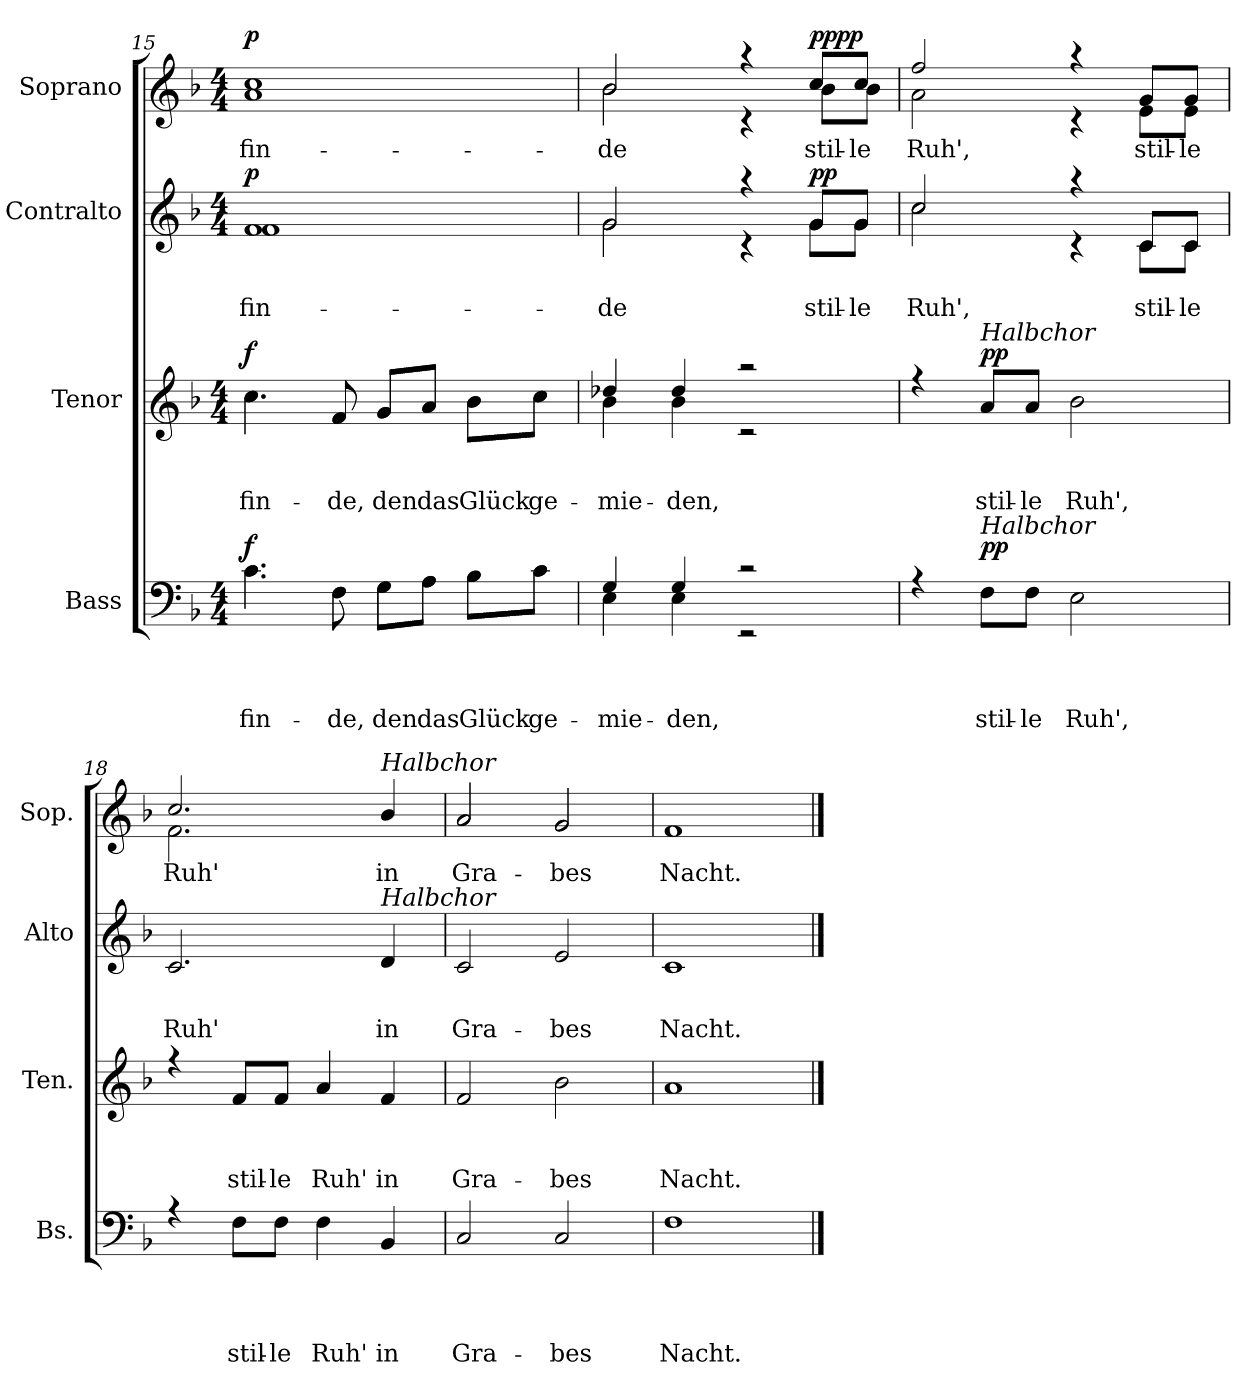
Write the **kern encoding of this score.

**kern	**text	**text	**text	**text	**dynam	**kern	**text	**text	**text	**dynam	**kern	**text	**text	**dynam	**kern	**text	**dynam
*part4	*part4	*part4	*part4	*part4	*part4	*part3	*part3	*part3	*part3	*part3	*part2	*part2	*part2	*part2	*part1	*part1	*part1
*staff4	*staff4	*staff4	*staff4	*staff4	*staff4	*staff3	*staff3	*staff3	*staff3	*staff3	*staff2	*staff2	*staff2	*staff2	*staff1	*staff1	*staff1
*I"Bass	*	*	*	*	*	*I"Tenor	*	*	*	*	*I"Contralto	*	*	*	*I"Soprano	*	*
*I'Bs.	*	*	*	*	*	*I'Ten.	*	*	*	*	*I'Alto	*	*	*	*I'Sop.	*	*
*clefF4	*	*	*	*	*	*clefG2	*	*	*	*	*clefG2	*	*	*	*clefG2	*	*
*	*	*	*	*	*	*ITrd7c12	*	*	*	*	*	*	*	*	*	*	*
*k[b-]	*	*	*	*	*	*k[b-]	*	*	*	*	*k[b-]	*	*	*	*k[b-]	*	*
*F:	*	*	*	*	*	*F:	*	*	*	*	*F:	*	*	*	*F:	*	*
*M4/4	*	*	*	*	*	*M4/4	*	*	*	*	*M4/4	*	*	*	*M4/4	*	*
=15	=15	=15	=15	=15	=15	=15	=15	=15	=15	=15	=15	=15	=15	=15	=15	=15	=15
!	!	!	!	!LO:LY:b	!LO:DY:a	!	!	!	!LO:LY:b	!LO:DY:a	!	!	!LO:LY:b	!LO:DY:a	!	!LO:LY:b	!LO:DY:a
*^	*	*	*	*	*	*^	*	*	*	*	*^	*	*	*	*^	*	*
4.c\	4.c\	.	.	.	fin-	f	4.c\	4.c\	.	.	fin-	f	1f	1f	.	fin-	p	1cc	1a	fin-	p
!	!	!	!	!	!LO:LY:b	!	!	!	!	!	!LO:LY:b	!	!	!	!	!	!	!	!	!	!
8F\	8F\	.	.	.	-de,	.	8F/	8F/	.	.	-de,	.	.	.	.	.	.	.	.	.	.
!	!	!	!	!	!LO:LY:b	!	!	!	!	!	!LO:LY:b	!	!	!	!	!	!	!	!	!	!
8G\L	8G\L	.	.	.	den	.	8G/L	8G/L	.	.	den	.	.	.	.	.	.	.	.	.	.
!	!	!	!	!	!LO:LY:b	!	!	!	!	!	!LO:LY:b	!	!	!	!	!	!	!	!	!	!
8A\J	8A\J	.	.	.	das	.	8A/J	8A/J	.	.	das	.	.	.	.	.	.	.	.	.	.
!	!	!	!	!	!LO:LY:b	!	!	!	!	!	!LO:LY:b	!	!	!	!	!	!	!	!	!	!
8B-\L	8B-\L	.	.	.	Glück	.	8B-\L	8B-\L	.	.	Glück	.	.	.	.	.	.	.	.	.	.
!	!	!	!	!	!LO:LY:b	!	!	!	!	!	!LO:LY:b	!	!	!	!	!	!	!	!	!	!
8c\J	8c\J	.	.	.	ge-	.	8c\J	8c\J	.	.	ge-	.	.	.	.	.	.	.	.	.	.
!!LO:LB:g=z	!!
=16	=16	=16	=16	=16	=16	=16	=16	=16	=16	=16	=16	=16	=16	=16	=16	=16	=16	=16	=16	=16	=16
!	!	!	!	!	!LO:LY:b	!	!	!	!	!	!LO:LY:b	!	!	!	!	!LO:LY:b	!	!	!	!LO:LY:b	!
4G/	4E\	.	.	.	-mie-	.	4d-X/	4B-\	.	.	-mie-	.	2g/	2g\	.	-de	.	2b-/	2b-\	-de	.
!	!	!	!	!	!LO:LY:b	!	!	!	!	!	!LO:LY:b	!	!	!	!	!	!	!	!	!	!
4G/	4E\	.	.	.	-den,	.	4d-/	4B-\	.	.	-den,	.	.	.	.	.	.	.	.	.	.
2rc	2rEE	.	.	.	.	.	2raa	2rc	.	.	.	.	4raa	4rc	.	.	.	4raa	4rc	.	.
!	!	!	!	!	!	!	!	!	!	!	!	!	!	!	!	!LO:LY:b	!LO:DY:a	!	!	!LO:LY:b	!LO:DY:a
!	!	!	!	!	!	!	!	!	!	!	!	!	!	!	!	!	!	!	!	!	!LO:DY:n=1:a
.	.	.	.	.	.	.	.	.	.	.	.	.	8g/L	8g\L	.	stil-	pp	8cc/L	8b-\L	stil-	pp pp
!	!	!	!	!	!	!	!	!	!	!	!	!	!	!	!	!LO:LY:b	!	!	!	!LO:LY:b	!
.	.	.	.	.	.	.	.	.	.	.	.	.	8g/J	8g\J	.	-le	.	8cc/J	8b-\J	-le	.
=17	=17	=17	=17	=17	=17	=17	=17	=17	=17	=17	=17	=17	=17	=17	=17	=17	=17	=17	=17	=17	=17
!	!	!	!	!	!	!	!	!	!	!	!	!	!	!	!	!LO:LY:b	!	!	!	!LO:LY:b	!
4r	1ryy	.	.	.	.	.	4r	1ryy	.	.	.	.	2cc\	2cc/	.	Ruh',	.	2ff/	2a\	Ruh',	.
!	!	!	!	!	!	!	!LO:TX:a:i:t=Halbchor	!	!	!	!	!	!	!	!	!	!	!	!	!	!
!LO:TX:a:i:t=Halbchor	!	!	!	!	!	!	!	!	!	!	!	!	!	!	!	!	!	!	!	!	!
!	!	!	!	!	!LO:LY:b	!LO:DY:a	!	!	!	!	!LO:LY:b	!LO:DY:a	!	!	!	!	!	!	!	!	!
8F\L	.	.	.	.	stil-	pp	8A/L	.	.	.	stil-	pp	.	.	.	.	.	.	.	.	.
!	!	!	!	!	!LO:LY:b	!	!	!	!	!	!LO:LY:b	!	!	!	!	!	!	!	!	!	!
8F\J	.	.	.	.	-le	.	8A/J	.	.	.	-le	.	.	.	.	.	.	.	.	.	.
!	!	!	!	!	!LO:LY:b	!	!	!	!	!	!LO:LY:b	!	!	!	!	!	!	!	!	!	!
2E\	.	.	.	.	Ruh',	.	2B-\	.	.	.	Ruh',	.	4raa	4rc	.	.	.	4raa	4rc	.	.
!	!	!	!	!	!	!	!	!	!	!	!	!	!	!	!	!LO:LY:b	!	!	!	!LO:LY:b	!
.	.	.	.	.	.	.	.	.	.	.	.	.	8c/L	8c\L	.	stil-	.	8g/L	8e\L	stil-	.
!	!	!	!	!	!	!	!	!	!	!	!	!	!	!	!	!LO:LY:b	!	!	!	!LO:LY:b	!
.	.	.	.	.	.	.	.	.	.	.	.	.	8c/J	8c\J	.	-le	.	8g/J	8e\J	-le	.
=18	=18	=18	=18	=18	=18	=18	=18	=18	=18	=18	=18	=18	=18	=18	=18	=18	=18	=18	=18	=18	=18
!	!	!	!	!	!	!	!	!	!	!	!	!	!	!	!	!LO:LY:b	!	!	!	!LO:LY:b	!
4r	1ryy	.	.	.	.	.	4r	1ryy	.	.	.	.	2.c/	1ryy	.	Ruh'	.	2.cc/	2.f\	Ruh'	.
!	!	!	!	!	!LO:LY:b	!	!	!	!	!	!LO:LY:b	!	!	!	!	!	!	!	!	!	!
8F\L	.	.	.	.	stil-	.	8F/L	.	.	.	stil-	.	.	.	.	.	.	.	.	.	.
!	!	!	!	!	!LO:LY:b	!	!	!	!	!	!LO:LY:b	!	!	!	!	!	!	!	!	!	!
8F\J	.	.	.	.	-le	.	8F/J	.	.	.	-le	.	.	.	.	.	.	.	.	.	.
!	!	!	!	!	!LO:LY:b	!	!	!	!	!	!LO:LY:b	!	!	!	!	!	!	!	!	!	!
4F\	.	.	.	.	Ruh'	.	4A/	.	.	.	Ruh'	.	.	.	.	.	.	.	.	.	.
!	!	!	!	!	!	!	!	!	!	!	!	!	!	!	!	!	!	!LO:TX:a:i:t=Halbchor	!	!	!
!	!	!	!	!	!	!	!	!	!	!	!	!	!LO:TX:a:i:t=Halbchor	!	!	!	!	!	!	!	!
!	!	!	!	!	!LO:LY:b	!	!	!	!	!	!LO:LY:b	!	!	!	!	!LO:LY:b	!	!	!	!LO:LY:b	!
4BB-/	.	.	.	.	in	.	4F/	.	.	.	in	.	4d/	.	.	in	.	4b-/	4ryy	in	.
=19	=19	=19	=19	=19	=19	=19	=19	=19	=19	=19	=19	=19	=19	=19	=19	=19	=19	=19	=19	=19	=19
!	!	!	!	!	!LO:LY:b	!	!	!	!	!	!LO:LY:b	!	!	!	!	!LO:LY:b	!	!	!	!LO:LY:b	!
2C/	1ryy	.	.	.	Gra-	.	2F/	1ryy	.	.	Gra-	.	2c/	1ryy	.	Gra-	.	2a/	2a/	Gra-	.
!	!	!	!	!	!LO:LY:b	!	!	!	!	!	!LO:LY:b	!	!	!	!	!LO:LY:b	!	!	!	!LO:LY:b	!
2C/	.	.	.	.	-bes	.	2B-\	.	.	.	-bes	.	2e/	.	.	-bes	.	2g/	2g/	-bes	.
=20	=20	=20	=20	=20	=20	=20	=20	=20	=20	=20	=20	=20	=20	=20	=20	=20	=20	=20	=20	=20	=20
!	!	!	!	!	!LO:LY:b	!	!	!	!	!	!LO:LY:b	!	!	!	!	!LO:LY:b	!	!	!	!LO:LY:b	!
1F	1ryy	.	.	.	Nacht.	.	1A	1ryy	.	.	Nacht.	.	1c	1ryy	.	Nacht.	.	1f	1ryy	Nacht.	.
*v	*v	*	*	*	*	*	*	*	*	*	*	*	*v	*v	*	*	*	*v	*v	*	*
*	*	*	*	*	*	*v	*v	*	*	*	*	*	*	*	*	*	*	*
==	==	==	==	==	==	==	==	==	==	==	==	==	==	==	==	==	==
*-	*-	*-	*-	*-	*-	*-	*-	*-	*-	*-	*-	*-	*-	*-	*-	*-	*-
